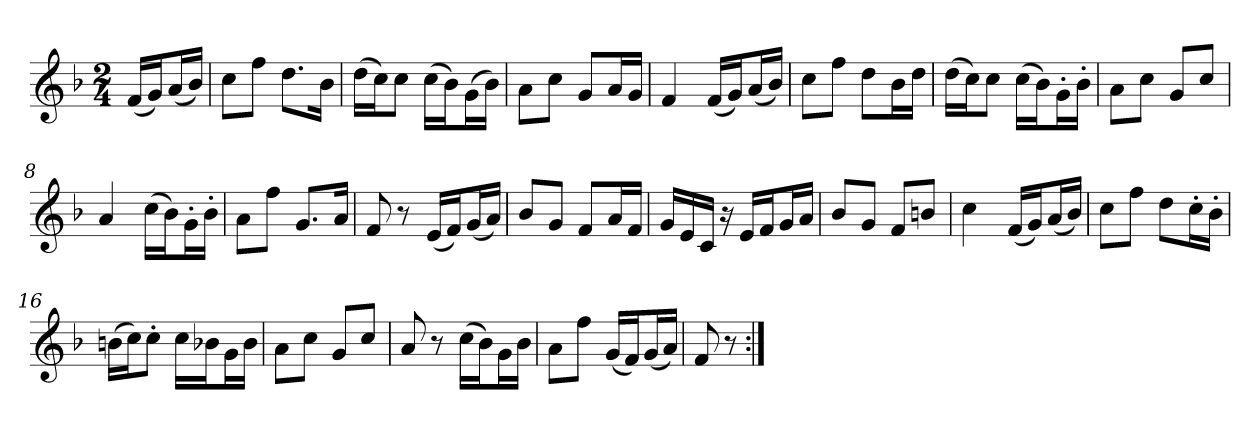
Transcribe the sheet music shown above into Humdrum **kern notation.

**kern
*part1
*staff1
*clefG2
*k[b-]
*F:
*M2/4
*MM80
=
(16f/LL
16g/J)
(16a/L
16b-/JJ)
=1
8cc\L
8ff\J
8.dd\L
16b-\Jk
=2
(16dd\LL
16cc\J)
8cc\J
(16cc\LL
16b-\J)
(16g\L
16b-\JJ)
=3
8a\L
8cc\J
8g/L
16a/L
16g/JJ
=4
4f
(16f/LL
16g/J)
(16a/L
16b-/JJ)
=5
8cc\L
8ff\J
8dd\L
16b-\L
16dd\JJ
=6
(16dd\LL
16cc\J)
8cc\J
(16cc\LL
16b-\J)
16g'\L
16b-'\JJ
=7
8a\L
8cc\J
8g/L
8cc/J
=8
4a
(16cc\LL
16b-\J)
16g'\L
16b-'\JJ
=9
8a\L
8ff\J
8.g/L
16a/Jk
=10
8f
8r
(16e/LL
16f/J)
(16g/L
16a/JJ)
=11
8b-/L
8g/J
8f/L
16a/L
16f/JJ
=12
16g/LL
16e/
16c/JJ
16r
16e/LL
16f/J
16g/L
16a/JJ
=13
8b-/L
8g/J
8f/L
8bn/J
=14
4cc
(16f/LL
16g/J)
(16a/L
16b-/JJ)
=15
8cc\L
8ff\J
8dd\L
16cc'\L
16b-'\JJ
=16
(16bn\LL
16cc\J)
8cc'\J
16cc\LL
16b-X\J
16g\L
16b-\JJ
=17
8a\L
8cc\J
8g/L
8cc/J
=18
8a
8r
(16cc\LL
16b-\J)
16g\L
16b-\JJ
=19
8a\L
8ff\J
(16g/LL
16f/J)
(16g/L
16a/JJ)
=20
8f
8r
=:|!
*-
